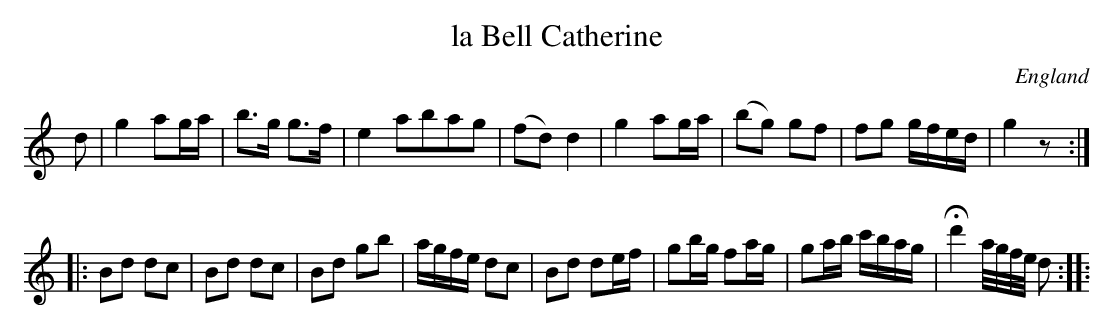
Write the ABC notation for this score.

X:1
T:la Bell Catherine
L:1/8
M:none
O:England
K:C
d |\
g2 ag/a/ | b>g   g>f   | e2 abag         | (fd) d2 | \
g2 ag/a/ | (bg)  gf    | fg g/f/e/d/     | g2 z ::
Bd dc    | Bd    dc    | Bd gb           | a/g/f/e/ dc | \
Bd de/f/ | gb/g/ fa/g/ | ga/b/ c'/b/a/g/ | Hd'2 a//g//f//e// d ::
